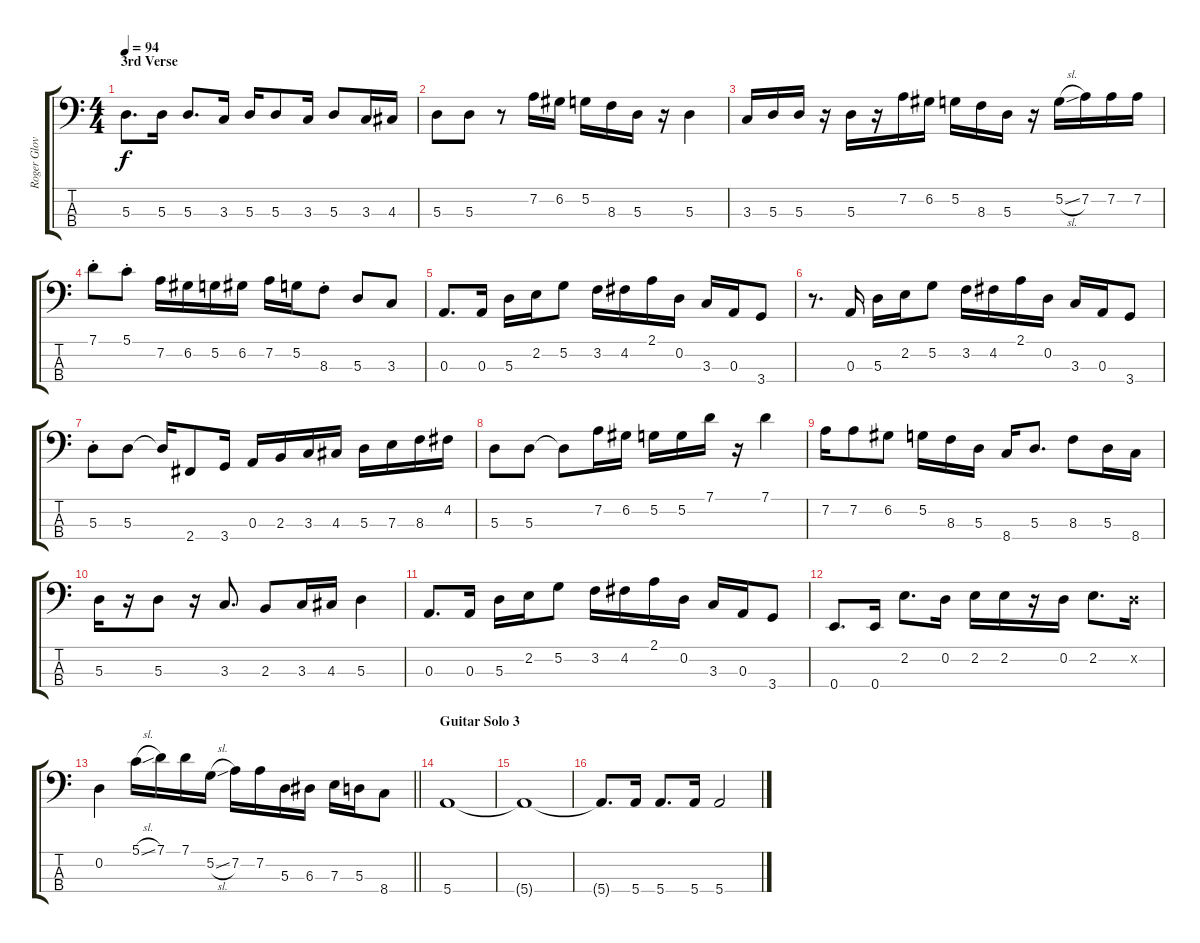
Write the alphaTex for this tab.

\track ("Roger Glover (Bass)" "Roger Glov") {instrument electricbassfinger}
\staff {score tabs}
\tuning (G2 D2 A1 E1) {hide}
\ts (4 4)
\section ("" "3rd Verse")
\tempo 94
\clef f4
\ks c
5.3.8{d dy f} 5.3.16 5.3.8{d} 3.3.16 5.3.16 5.3.8 3.3.16 5.3.8 3.3.16 4.3.16 |
5.3.8 5.3.8 r.8 7.2.16 6.2.16 5.2.16 8.3.16 5.3.16 r.16 5.3.4 |
3.3.16 5.3.16 5.3.16 r.16 5.3.16 r.16 7.2.16 6.2.16 5.2.16 8.3.16 5.3.16 r.16 5.2{sl}.16 7.2.16 7.2.16 7.2.16 |
7.1{st}.8 5.1{st}.8 7.2.16 6.2.16 5.2.16 6.2.16 7.2.16 5.2.16 8.3{st}.8 5.3.8 3.3.8 |
0.3.8{d} 0.3.16 5.3.16 2.2.16 5.2.8 3.2.16 4.2.16 2.1.16 0.2.16 3.3.16 0.3.16 3.4.8 |
r.8{d} 0.3.16 5.3.16 2.2.16 5.2.8 3.2.16 4.2.16 2.1.16 0.2.16 3.3.16 0.3.16 3.4.8 |
5.3{st}.8 5.3.8 5.3{t}.16 2.4.8 3.4.16 0.3.16 2.3.16 3.3.16 4.3.16 5.3.16 7.3.16 8.3.16 4.2.16 |
5.3.8 5.3.8 5.3{t}.8 7.2.16 6.2.16 5.2.16 5.2.16 7.1.16 r.16 7.1.4 |
7.2.16 7.2.8 6.2.8 5.2.16 8.3.16 5.3.16 8.4.16 5.3.8{d} 8.3.8 5.3.16 8.4.16 |
5.3.16 r.16 5.3.8 r.16 3.3.8{d} 2.3.8 3.3.16 4.3.16 5.3.4 |
0.3.8{d} 0.3.16 5.3.16 2.2.16 5.2.8 3.2.16 4.2.16 2.1.16 0.2.16 3.3.16 0.3.16 3.4.8 |
0.4.8{d} 0.4.16 2.2.8{d} 0.2.16 2.2.16 2.2.16 r.16 0.2.16 2.2.8{d} 0.2{x}.16 |
\barLineRight lightlight
0.2.4 5.1{sl}.16 7.1.16 7.1.16 5.2{sl}.16 7.2.16 7.2.16 5.3.16 6.3.16 7.3.16 5.3.16 8.4.8 |
\section ("" "Guitar Solo 3")
5.4.1 |
5.4{t}.1 |
5.4{t}.8{d} 5.4.16 5.4.8{d} 5.4.16 5.4.2
